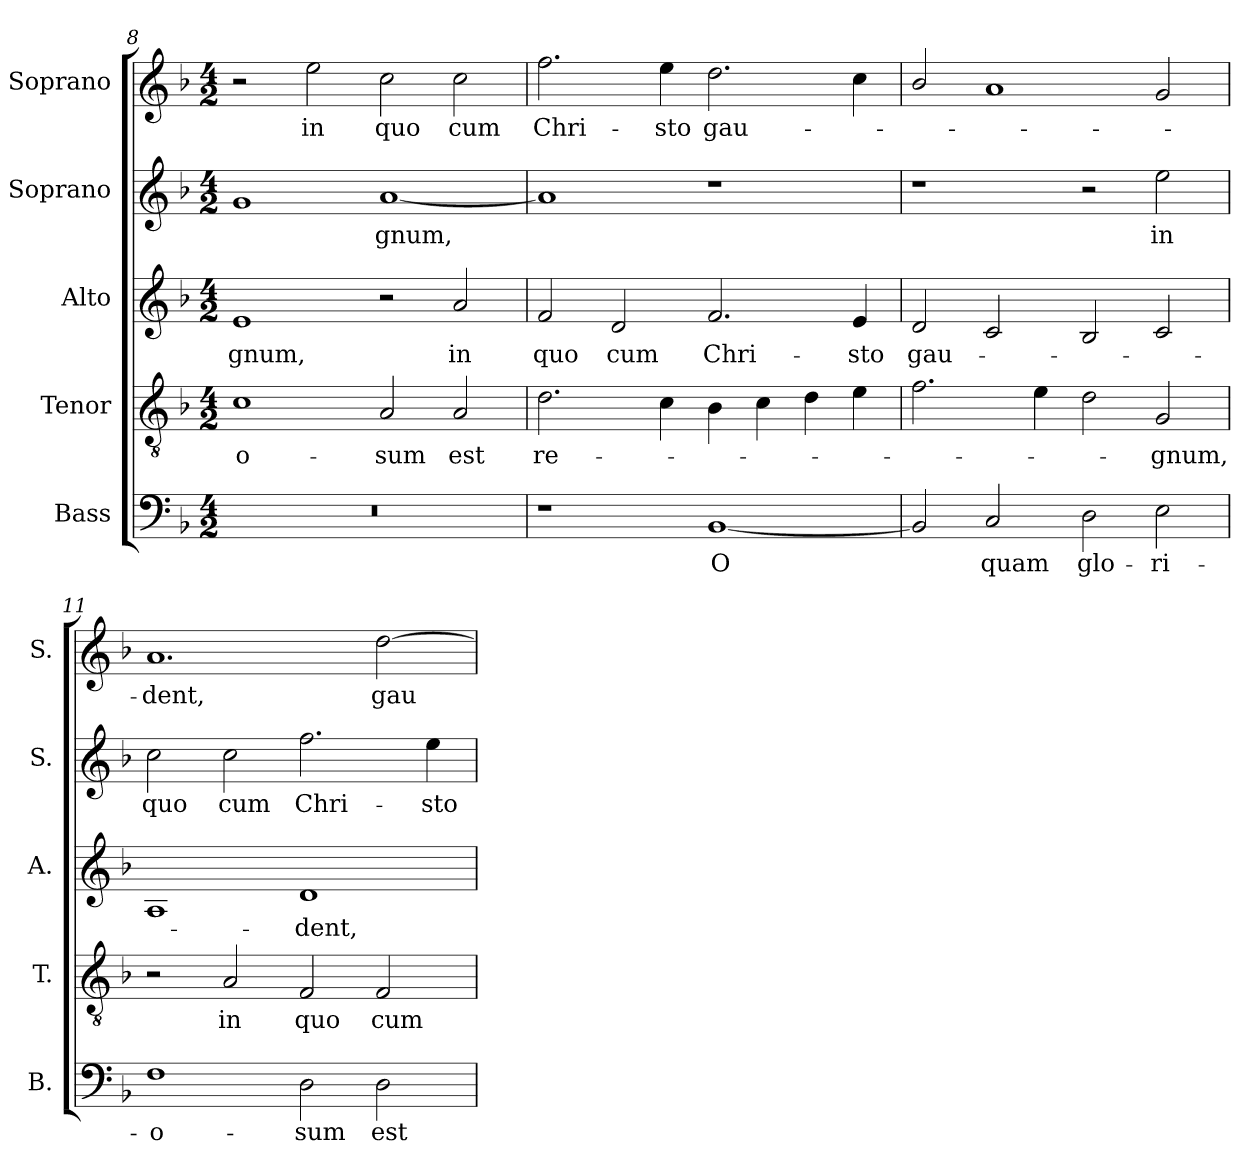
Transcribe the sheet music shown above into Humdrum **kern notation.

**kern	**text	**kern	**text	**kern	**text	**kern	**text	**kern	**text
*part5	*part5	*part4	*part4	*part3	*part3	*part2	*part2	*part1	*part1
*staff5	*staff5	*staff4	*staff4	*staff3	*staff3	*staff2	*staff2	*staff1	*staff1
*I"Bass	*	*I"Tenor	*	*I"Alto	*	*I"Soprano	*	*I"Soprano	*
*I'B.	*	*I'T.	*	*I'A.	*	*I'S.	*	*I'S.	*
*clefF4	*	*clefGv2	*	*clefG2	*	*clefG2	*	*clefG2	*
*	*	*ITrd7c12	*	*	*	*	*	*	*
*k[b-]	*	*k[b-]	*	*k[b-]	*	*k[b-]	*	*k[b-]	*
*F:	*	*F:	*	*F:	*	*F:	*	*F:	*
*M4/2	*	*M4/2	*	*M4/2	*	*M4/2	*	*M4/2	*
=8	=8	=8	=8	=8	=8	=8	=8	=8	=8
!LO:N:vis=1	!	!	!	!	!	!	!	!	!
!	!	!	!LO:LY:b:color=#000000	!	!	!	!	!	!
!	!	!	!	!	!LO:LY:b:color=#000000	!	!	!	!
0r	.	1Ci	-o-	1ei	-gnum,	1gi	.	2r	.
!	!	!	!	!	!	!	!	!	!LO:LY:b:color=#000000
.	.	.	.	.	.	.	.	2eei\	in
!	!	!	!LO:LY:b:color=#000000	!	!	!	!	!	!
!	!	!	!	!	!	!	!LO:LY:b:color=#000000	!	!
!	!	!	!	!	!	!	!	!	!LO:LY:b:color=#000000
.	.	2AAi/	-sum	2r	.	[1ai	-gnum,	2cci\	quo
!	!	!	!LO:LY:b:color=#000000	!	!	!	!	!	!
!	!	!	!	!	!LO:LY:b:color=#000000	!	!	!	!
!	!	!	!	!	!	!	!	!	!LO:LY:b:color=#000000
.	.	2AAi/	est	2ai/	in	.	.	2cci\	cum
=9	=9	=9	=9	=9	=9	=9	=9	=9	=9
!	!	!	!LO:LY:b:color=#000000	!	!	!	!	!	!
!	!	!	!	!	!LO:LY:b:color=#000000	!	!	!	!
!	!	!	!	!	!	!	!	!	!LO:LY:b:color=#000000
1r	.	2.Di\	re-	2fi/	quo	1ai]	.	2.ffi\	Chri-
!	!	!	!	!	!LO:LY:b:color=#000000	!	!	!	!
.	.	.	.	2di/	cum	.	.	.	.
!	!	!	!	!	!	!	!	!	!LO:LY:b:color=#000000
.	.	4Ci\	.	.	.	.	.	4eei\	-sto
!	!LO:LY:b:color=#000000	!	!	!	!	!	!	!	!
!	!	!	!	!	!LO:LY:b:color=#000000	!	!	!	!
!	!	!	!	!	!	!	!	!	!LO:LY:b:color=#000000
[1BB-i	O	4BB-i\	.	2.fi/	Chri-	1r	.	2.ddi\	gau-
.	.	4Ci\	.	.	.	.	.	.	.
.	.	4Di\	.	.	.	.	.	.	.
!	!	!	!	!	!LO:LY:b:color=#000000	!	!	!	!
.	.	4Ei\	.	4ei/	-sto	.	.	4cci\	.
=10	=10	=10	=10	=10	=10	=10	=10	=10	=10
!	!	!	!	!	!LO:LY:b:color=#000000	!	!	!	!
2BB-i/]	.	2.Fi\	.	2di/	gau-	1r	.	2b-i/	.
!	!LO:LY:b:color=#000000	!	!	!	!	!	!	!	!
2Ci/	quam	.	.	2ci/	.	.	.	1ai	.
.	.	4Ei\	.	.	.	.	.	.	.
!	!LO:LY:b:color=#000000	!	!	!	!	!	!	!	!
2Di\	glo-	2Di\	.	2B-i/	.	2r	.	.	.
!	!LO:LY:b:color=#000000	!	!	!	!	!	!	!	!
!	!	!	!LO:LY:b:color=#000000	!	!	!	!	!	!
!	!	!	!	!	!	!	!LO:LY:b:color=#000000	!	!
2Ei\	-ri-	2GGi/	-gnum,	2ci/	.	2eei\	in	2gi/	.
!!LO:LB:g=z
=11	=11	=11	=11	=11	=11	=11	=11	=11	=11
!	!LO:LY:b:color=#000000	!	!	!	!	!	!	!	!
!	!	!	!	!	!	!	!LO:LY:b:color=#000000	!	!
!	!	!	!	!	!	!	!	!	!LO:LY:b:color=#000000
1Fi	-o-	2r	.	1Ai	.	2cci\	quo	1.ai	-dent,
!	!	!	!LO:LY:b:color=#000000	!	!	!	!	!	!
!	!	!	!	!	!	!	!LO:LY:b:color=#000000	!	!
.	.	2AAi/	in	.	.	2cci\	cum	.	.
!	!LO:LY:b:color=#000000	!	!	!	!	!	!	!	!
!	!	!	!LO:LY:b:color=#000000	!	!	!	!	!	!
!	!	!	!	!	!LO:LY:b:color=#000000	!	!	!	!
!	!	!	!	!	!	!	!LO:LY:b:color=#000000	!	!
2Di\	-sum	2FFi/	quo	1di	-dent,	2.ffi\	Chri-	.	.
!	!LO:LY:b:color=#000000	!	!	!	!	!	!	!	!
!	!	!	!LO:LY:b:color=#000000	!	!	!	!	!	!
!	!	!	!	!	!	!	!	!	!LO:LY:b:color=#000000
2Di\	est	2FFi/	cum	.	.	.	.	[2ddi\	gau-
!	!	!	!	!	!	!	!LO:LY:b:color=#000000	!	!
.	.	.	.	.	.	4eei\	-sto	.	.
=	=	=	=	=	=	=	=	=	=
*-	*-	*-	*-	*-	*-	*-	*-	*-	*-
